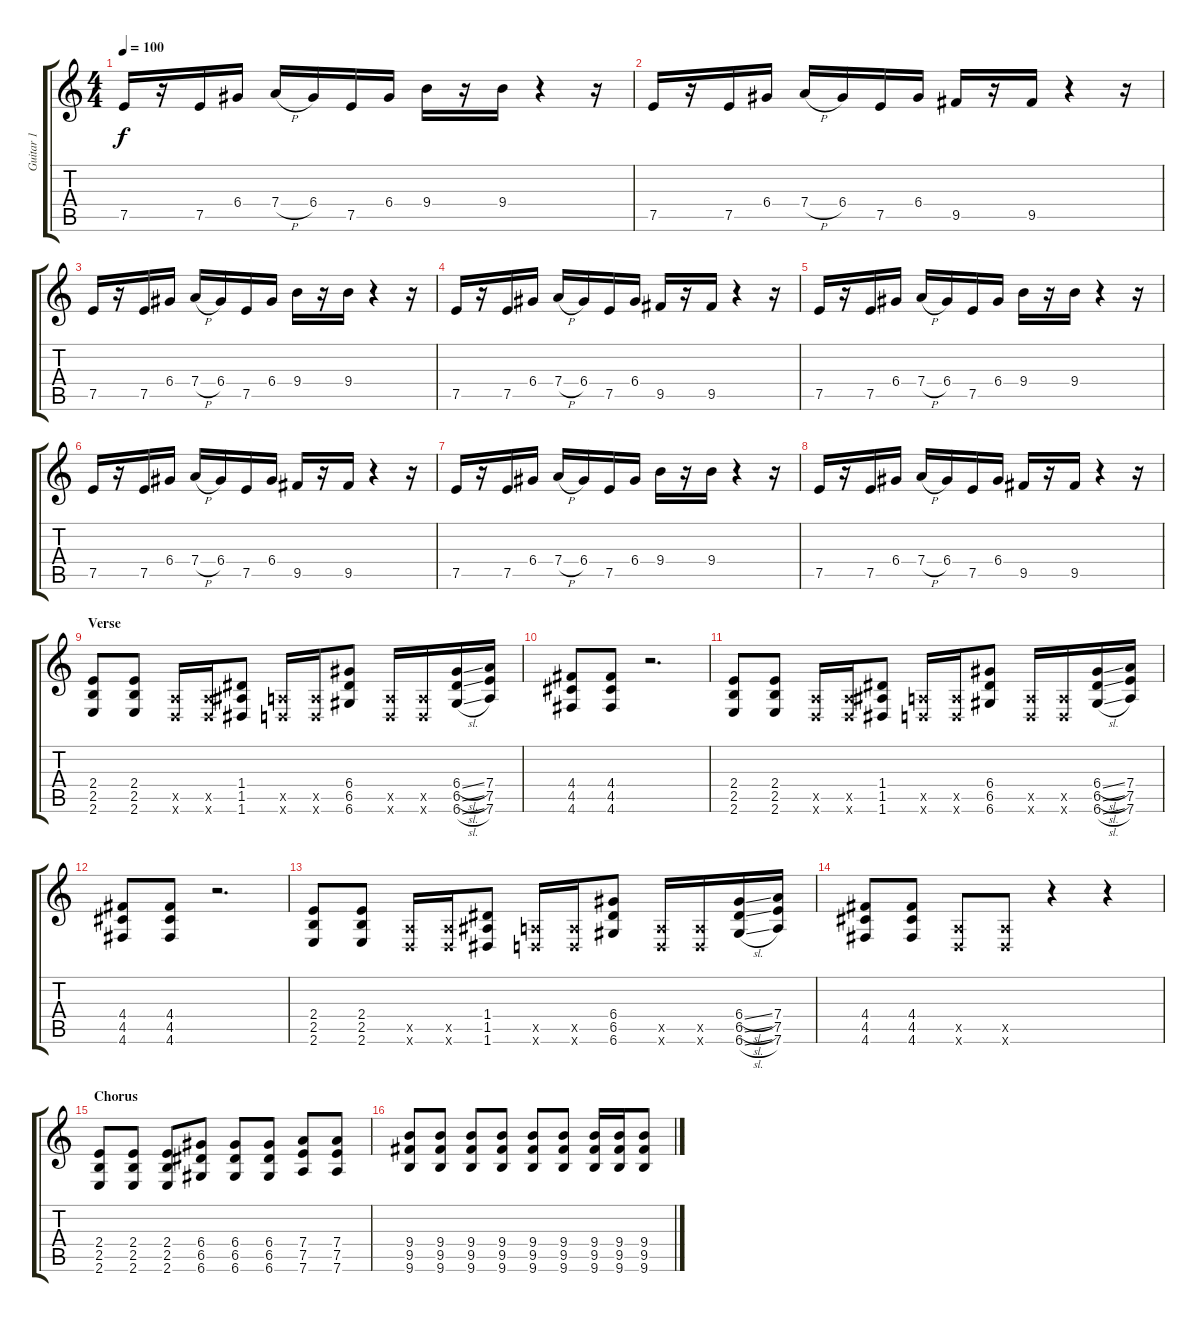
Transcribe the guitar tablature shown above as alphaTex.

\track ("Guitar 1" "Guitar 1") {instrument distortionguitar}
\staff {score tabs}
\tuning (E4 B3 G3 D3 A2 D2) {hide}
\ts (4 4)
\tempo 100
\clef g2
\ks c
7.5.16{dy f instrument distortionguitar} r.16 7.5.16 6.4.16 7.4{h}.16 6.4.16 7.5.16 6.4.16 9.4.16 r.16 9.4.16 r.4 r.16 |
7.5.16 r.16 7.5.16 6.4.16 7.4{h}.16 6.4.16 7.5.16 6.4.16 9.5.16 r.16 9.5.16 r.4 r.16 |
7.5.16 r.16 7.5.16 6.4.16 7.4{h}.16 6.4.16 7.5.16 6.4.16 9.4.16 r.16 9.4.16 r.4 r.16 |
7.5.16 r.16 7.5.16 6.4.16 7.4{h}.16 6.4.16 7.5.16 6.4.16 9.5.16 r.16 9.5.16 r.4 r.16 |
7.5.16 r.16 7.5.16 6.4.16 7.4{h}.16 6.4.16 7.5.16 6.4.16 9.4.16 r.16 9.4.16 r.4 r.16 |
7.5.16 r.16 7.5.16 6.4.16 7.4{h}.16 6.4.16 7.5.16 6.4.16 9.5.16 r.16 9.5.16 r.4 r.16 |
7.5.16 r.16 7.5.16 6.4.16 7.4{h}.16 6.4.16 7.5.16 6.4.16 9.4.16 r.16 9.4.16 r.4 r.16 |
7.5.16 r.16 7.5.16 6.4.16 7.4{h}.16 6.4.16 7.5.16 6.4.16 9.5.16 r.16 9.5.16 r.4 r.16 |
\section ("" "Verse")
(2.4 2.5 2.6).8{balance 0 instrument distortionguitar} (2.4 2.5 2.6).8 (0.5{x} 0.6{x}).16 (0.5{x} 0.6{x}).16 (1.4 1.5 1.6).8 (0.5{x} 0.6{x}).16 (0.5{x} 0.6{x}).16 (6.4 6.5 6.6).8 (0.5{x} 0.6{x}).16 (0.5{x} 0.6{x}).16 (6.4{sl} 6.5{sl} 6.6{sl}).16 (7.4 7.5 7.6).16 |
(4.4 4.5 4.6).8 (4.4 4.5 4.6).8 r.2{d} |
(2.4 2.5 2.6).8{balance 0} (2.4 2.5 2.6).8 (0.5{x} 0.6{x}).16 (0.5{x} 0.6{x}).16 (1.4 1.5 1.6).8 (0.5{x} 0.6{x}).16 (0.5{x} 0.6{x}).16 (6.4 6.5 6.6).8 (0.5{x} 0.6{x}).16 (0.5{x} 0.6{x}).16 (6.4{sl} 6.5{sl} 6.6{sl}).16 (7.4 7.5 7.6).16 |
(4.4 4.5 4.6).8 (4.4 4.5 4.6).8 r.2{d} |
(2.4 2.5 2.6).8{balance 0} (2.4 2.5 2.6).8 (0.5{x} 0.6{x}).16 (0.5{x} 0.6{x}).16 (1.4 1.5 1.6).8 (0.5{x} 0.6{x}).16 (0.5{x} 0.6{x}).16 (6.4 6.5 6.6).8 (0.5{x} 0.6{x}).16 (0.5{x} 0.6{x}).16 (6.4{sl} 6.5{sl} 6.6{sl}).16 (7.4 7.5 7.6).16 |
(4.4 4.5 4.6).8 (4.4 4.5 4.6).8 (0.5{x} 0.6{x}).8 (0.5{x} 0.6{x}).8 r.4 r.4 |
\section ("" "Chorus")
(2.4 2.5 2.6).8 (2.4 2.5 2.6).8 (2.4 2.5 2.6).8 (6.4 6.5 6.6).8 (6.4 6.5 6.6).8 (6.4 6.5 6.6).8 (7.4 7.5 7.6).8 (7.4 7.5 7.6).8 |
(9.4 9.5 9.6).8 (9.4 9.5 9.6).8 (9.4 9.5 9.6).8 (9.4 9.5 9.6).8 (9.4 9.5 9.6).8 (9.4 9.5 9.6).8 (9.4 9.5 9.6).16 (9.4 9.5 9.6).16 (9.4 9.5 9.6).8
